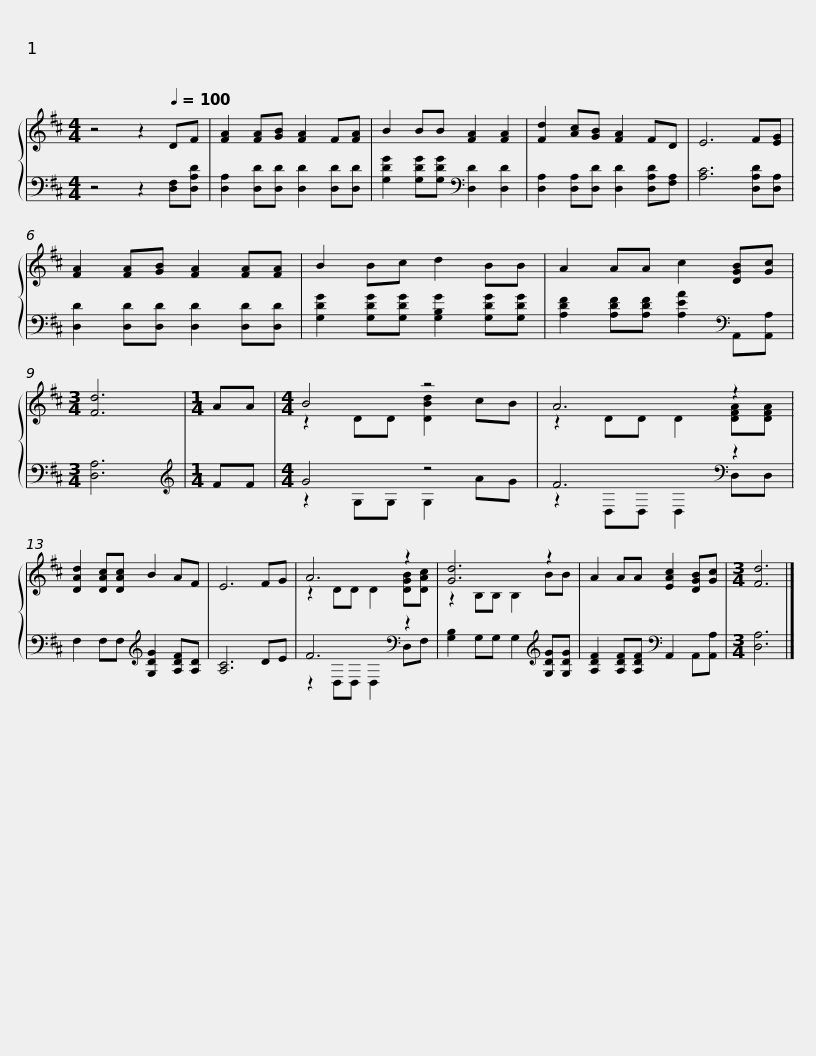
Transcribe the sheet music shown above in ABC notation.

X:1
%%score { ( 1 3 ) | ( 2 4 ) }
L:1/8
M:4/4
I:linebreak $
K:D
V:1 treble
V:3 treble
V:2 bass
V:4 bass
V:1
 z4 z2[Q:1/4=100] DF | [FA]2 [FA][GB] [FA]2 F[FA] | B2 BB [FA]2 [FA]2 | [Fd]2 [Ac][GB] [FA]2 FD | E6 F[EG] | %5
 [FA]2 [FA][GB] [FA]2 [FA][FA] |$ B2 Bc d2 BB | A2 AA c2 [DGB][Gc] |[M:3/4] [Fd]6 |[M:1/4] AA | %10
[M:4/4] B4 z4 | A6 z2 |$ [DAd]2 [DAc][DAc] B2 AF | E6 FG | A6 z2 | %15
 [Gd]6 z2 | A2 AA [EAc]2 [DGB][Gc] |[M:3/4] [Fd]6 |] %18
V:2
 z4 z2 [D,F,][D,A,D] | [D,A,]2 [D,D][D,D] [D,D]2 [D,D][D,D] | [G,DG]2 [G,DG][G,DG][K:bass] [D,D]2 [D,D]2 | [D,A,]2 [D,A,][D,D] [D,D]2 [D,A,D][F,A,] | [A,C]6 [D,A,D][D,A,] | %5
 [D,D]2 [D,D][D,D] [D,D]2 [D,D][D,D] |$ [G,DG]2 [G,DG][G,DG] [G,B,G]2 [G,DG][G,DG] | [A,DF]2 [A,DF][A,DF] [A,EA]2[K:bass] A,,[A,,A,] |[M:3/4] [D,A,]6 |[M:1/4][K:treble] FF | %10
[M:4/4] G4 z4 | F6[K:bass] z2 |$ F,2 F,F,[K:treble] [G,DG]2 [A,DF][A,D] | [A,C]6 DE | F6[K:bass] z2 | %15
 [G,B,]2 G,G, G,2[K:treble] [G,DG][G,DG] | [A,DF]2 [A,DF][A,DF][K:bass] A,,2 A,,[A,,A,] |[M:3/4] [D,A,]6 |] %18
V:3
 x8 | x8 | x8 | x8 | x8 | %5
 x8 |$ x8 | x8 |[M:3/4] x6 |[M:1/4] x2 | %10
[M:4/4] z2 DD [DBd]2 cB | z2 DD D2 [DFA][DFA] |$ x8 | x8 | z2 DD D2 [DGB][DAc] | %15
 z2 B,B, B,2 BB | x8 |[M:3/4] x6 |] %18
V:4
 x8 | x8 | x4[K:bass] x4 | x8 | x8 | %5
 x8 |$ x8 | x6[K:bass] x2 |[M:3/4] x6 |[M:1/4][K:treble] x2 | %10
[M:4/4] z2 G,G, G,2 AG | z2[K:bass] D,D, D,2 D,D, |$ x4[K:treble] x4 | x8 | z2[K:bass] D,D, D,2 D,F, | %15
 x6[K:treble] x2 | x4[K:bass] x4 |[M:3/4] x6 |] %18
